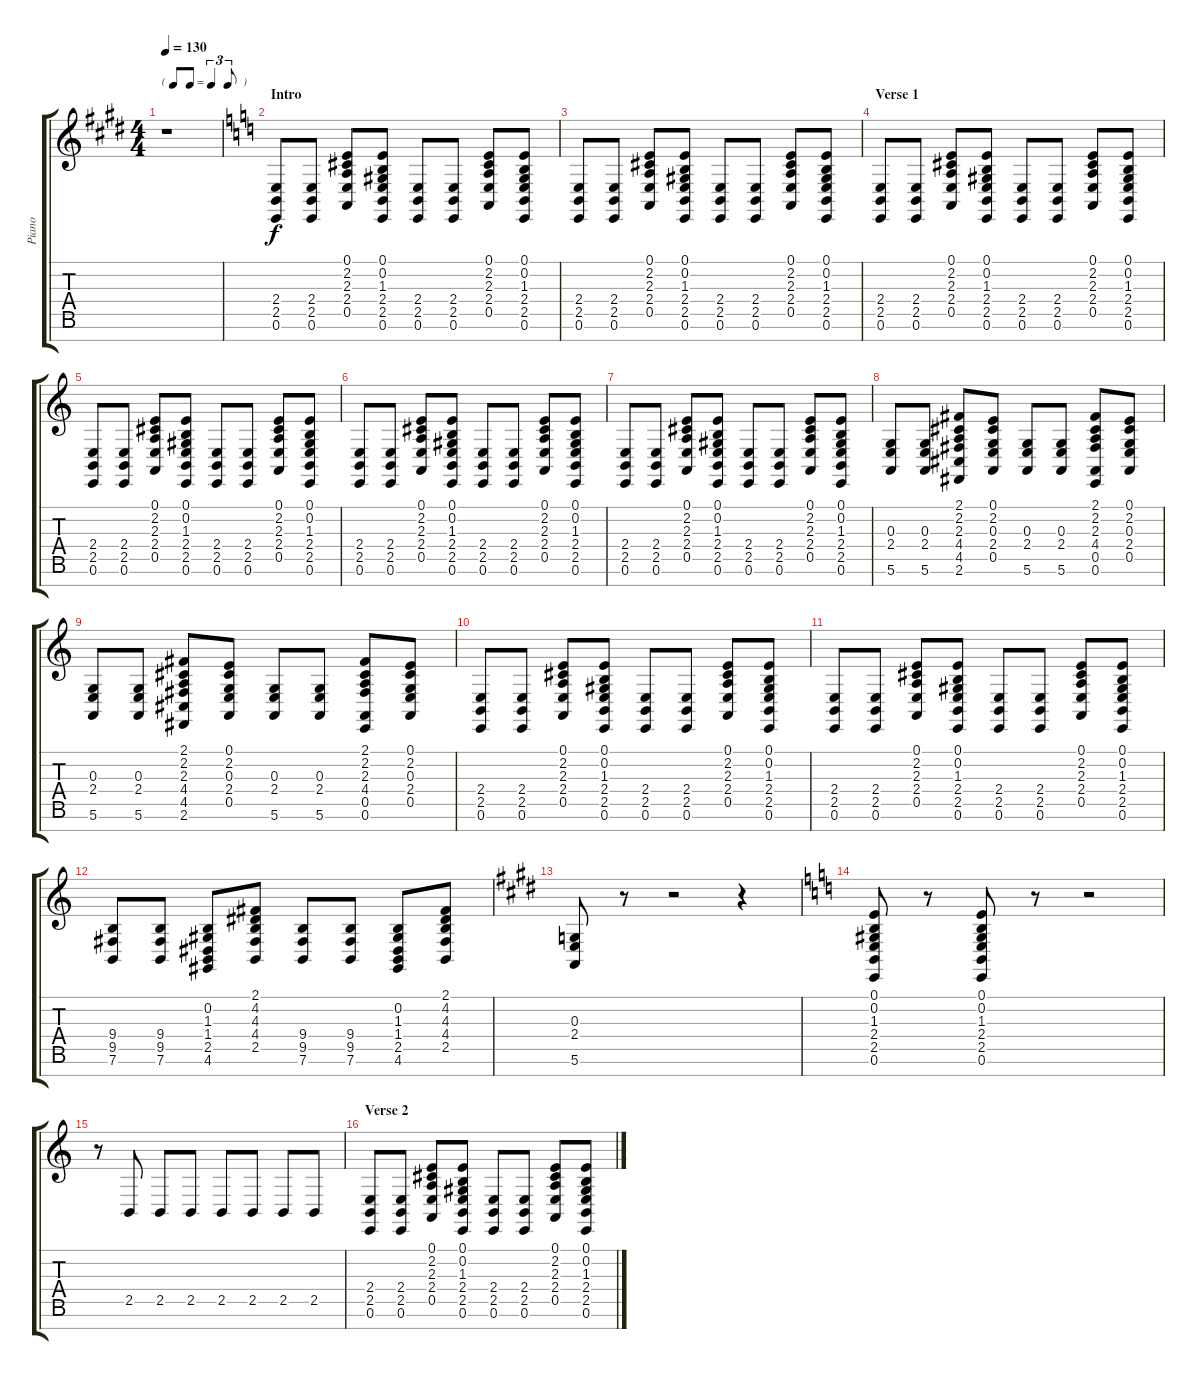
\track ("Piano" "Piano") {instrument acousticgrandpiano}
\staff {score tabs}
\tuning (E4 B3 G3 D3 A2 E2 B1) {hide}
\ts (4 4)
\tf triplet8th
\tempo 130
\clef g2
\ks e
r.1{dy f instrument acousticgrandpiano} |
\section ("" "Intro")
\ks c
(2.4 2.5 0.6).8 (2.4 2.5 0.6).8 (0.1 2.2 2.3 2.4 0.5).8 (0.1 0.2 1.3 2.4 2.5 0.6).8 (2.4 2.5 0.6).8 (2.4 2.5 0.6).8 (0.1 2.2 2.3 2.4 0.5).8 (0.1 0.2 1.3 2.4 2.5 0.6).8 |
(2.4 2.5 0.6).8 (2.4 2.5 0.6).8 (0.1 2.2 2.3 2.4 0.5).8 (0.1 0.2 1.3 2.4 2.5 0.6).8 (2.4 2.5 0.6).8 (2.4 2.5 0.6).8 (0.1 2.2 2.3 2.4 0.5).8 (0.1 0.2 1.3 2.4 2.5 0.6).8 |
\section ("" "Verse 1")
(2.4 2.5 0.6).8 (2.4 2.5 0.6).8 (0.1 2.2 2.3 2.4 0.5).8 (0.1 0.2 1.3 2.4 2.5 0.6).8 (2.4 2.5 0.6).8 (2.4 2.5 0.6).8 (0.1 2.2 2.3 2.4 0.5).8 (0.1 0.2 1.3 2.4 2.5 0.6).8 |
(2.4 2.5 0.6).8 (2.4 2.5 0.6).8 (0.1 2.2 2.3 2.4 0.5).8 (0.1 0.2 1.3 2.4 2.5 0.6).8 (2.4 2.5 0.6).8 (2.4 2.5 0.6).8 (0.1 2.2 2.3 2.4 0.5).8 (0.1 0.2 1.3 2.4 2.5 0.6).8 |
(2.4 2.5 0.6).8 (2.4 2.5 0.6).8 (0.1 2.2 2.3 2.4 0.5).8 (0.1 0.2 1.3 2.4 2.5 0.6).8 (2.4 2.5 0.6).8 (2.4 2.5 0.6).8 (0.1 2.2 2.3 2.4 0.5).8 (0.1 0.2 1.3 2.4 2.5 0.6).8 |
(2.4 2.5 0.6).8 (2.4 2.5 0.6).8 (0.1 2.2 2.3 2.4 0.5).8 (0.1 0.2 1.3 2.4 2.5 0.6).8 (2.4 2.5 0.6).8 (2.4 2.5 0.6).8 (0.1 2.2 2.3 2.4 0.5).8 (0.1 0.2 1.3 2.4 2.5 0.6).8 |
(0.3 2.4 5.6).8 (0.3 2.4 5.6).8 (2.1 2.2 2.3 4.4 4.5 2.6).8 (0.1 2.2 0.3 2.4 0.5).8 (0.3 2.4 5.6).8 (0.3 2.4 5.6).8 (2.1 2.2 2.3 4.4 0.5 0.6).8 (0.1 2.2 0.3 2.4 0.5).8 |
(0.3 2.4 5.6).8 (0.3 2.4 5.6).8 (2.1 2.2 2.3 4.4 4.5 2.6).8 (0.1 2.2 0.3 2.4 0.5).8 (0.3 2.4 5.6).8 (0.3 2.4 5.6).8 (2.1 2.2 2.3 4.4 0.5 0.6).8 (0.1 2.2 0.3 2.4 0.5).8 |
(2.4 2.5 0.6).8 (2.4 2.5 0.6).8 (0.1 2.2 2.3 2.4 0.5).8 (0.1 0.2 1.3 2.4 2.5 0.6).8 (2.4 2.5 0.6).8 (2.4 2.5 0.6).8 (0.1 2.2 2.3 2.4 0.5).8 (0.1 0.2 1.3 2.4 2.5 0.6).8 |
(2.4 2.5 0.6).8 (2.4 2.5 0.6).8 (0.1 2.2 2.3 2.4 0.5).8 (0.1 0.2 1.3 2.4 2.5 0.6).8 (2.4 2.5 0.6).8 (2.4 2.5 0.6).8 (0.1 2.2 2.3 2.4 0.5).8 (0.1 0.2 1.3 2.4 2.5 0.6).8 |
(9.4 9.5 7.6).8 (9.4 9.5 7.6).8 (0.2 1.3 1.4 2.5 4.6).8 (2.1 4.2 4.3 4.4 2.5).8 (9.4 9.5 7.6).8 (9.4 9.5 7.6).8 (0.2 1.3 1.4 2.5 4.6).8 (2.1 4.2 4.3 4.4 2.5).8 |
\ks e
(0.3 2.4 5.6).8 r.8 r.2 r.4 |
\ks c
(0.1 0.2 1.3 2.4 2.5 0.6).8 r.8 (0.1 0.2 1.3 2.4 2.5 0.6).8 r.8 r.2 |
r.8 2.5.8 2.5.8 2.5.8 2.5.8 2.5.8 2.5.8 2.5.8 |
\section ("" "Verse 2")
(2.4 2.5 0.6).8 (2.4 2.5 0.6).8 (0.1 2.2 2.3 2.4 0.5).8 (0.1 0.2 1.3 2.4 2.5 0.6).8 (2.4 2.5 0.6).8 (2.4 2.5 0.6).8 (0.1 2.2 2.3 2.4 0.5).8 (0.1 0.2 1.3 2.4 2.5 0.6).8
